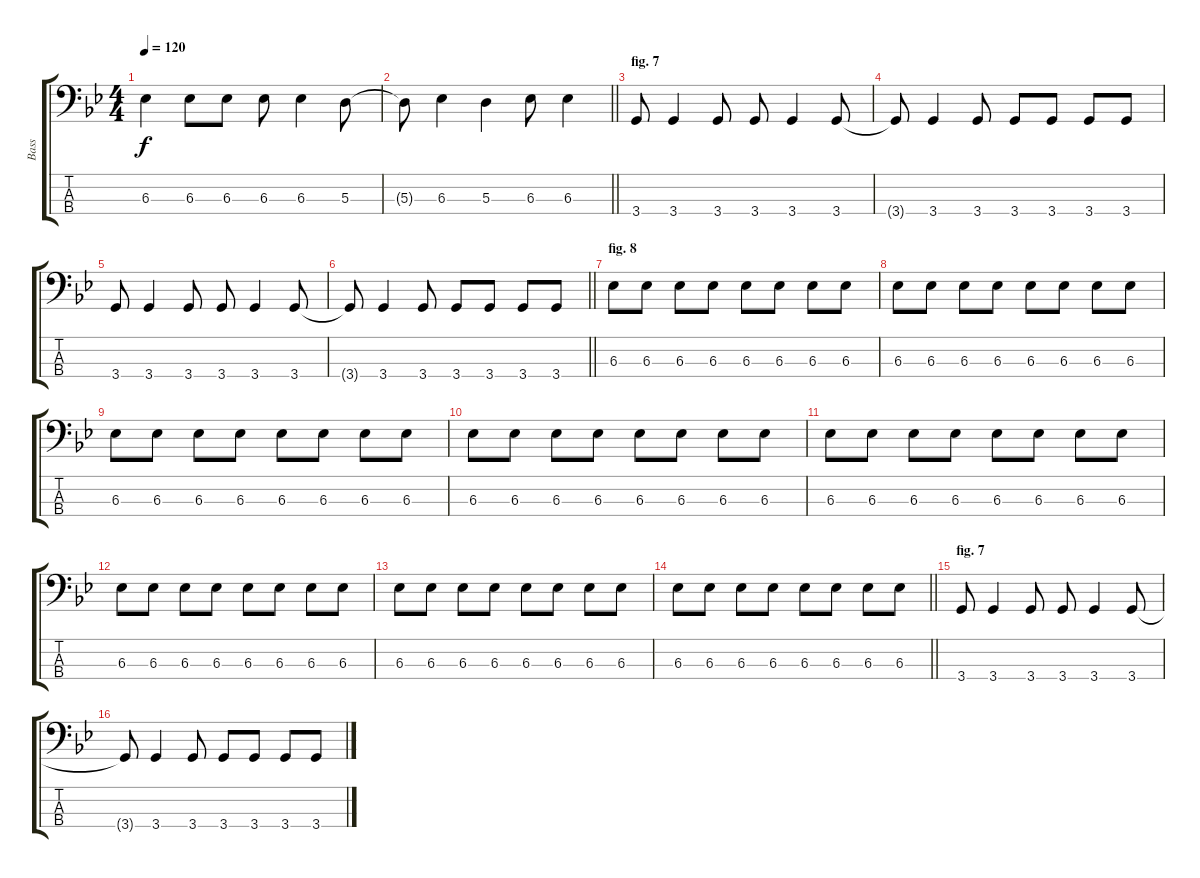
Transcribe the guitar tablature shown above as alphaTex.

\track ("Bass" "Bass") {instrument electricbassfinger}
\staff {score tabs}
\tuning (G2 D2 A1 E1) {hide}
\ts (4 4)
\tempo 120
\clef f4
\ks gminor
6.3.4{dy f} 6.3.8 6.3.8 6.3.8 6.3.4 5.3.8 |
\barLineRight lightlight
5.3{t}.8 6.3.4 5.3.4 6.3.8 6.3.4 |
\section ("" "fig. 7")
3.4.8 3.4.4 3.4.8 3.4.8 3.4.4 3.4.8 |
3.4{t}.8 3.4.4 3.4.8 3.4.8 3.4.8 3.4.8 3.4.8 |
3.4.8 3.4.4 3.4.8 3.4.8 3.4.4 3.4.8 |
\barLineRight lightlight
3.4{t}.8 3.4.4 3.4.8 3.4.8 3.4.8 3.4.8 3.4.8 |
\section ("" "fig. 8")
6.3.8 6.3.8 6.3.8 6.3.8 6.3.8 6.3.8 6.3.8 6.3.8 |
6.3.8 6.3.8 6.3.8 6.3.8 6.3.8 6.3.8 6.3.8 6.3.8 |
6.3.8 6.3.8 6.3.8 6.3.8 6.3.8 6.3.8 6.3.8 6.3.8 |
6.3.8 6.3.8 6.3.8 6.3.8 6.3.8 6.3.8 6.3.8 6.3.8 |
6.3.8 6.3.8 6.3.8 6.3.8 6.3.8 6.3.8 6.3.8 6.3.8 |
6.3.8 6.3.8 6.3.8 6.3.8 6.3.8 6.3.8 6.3.8 6.3.8 |
6.3.8 6.3.8 6.3.8 6.3.8 6.3.8 6.3.8 6.3.8 6.3.8 |
\barLineRight lightlight
6.3.8 6.3.8 6.3.8 6.3.8 6.3.8 6.3.8 6.3.8 6.3.8 |
\section ("" "fig. 7")
3.4.8 3.4.4 3.4.8 3.4.8 3.4.4 3.4.8 |
3.4{t}.8 3.4.4 3.4.8 3.4.8 3.4.8 3.4.8 3.4.8
